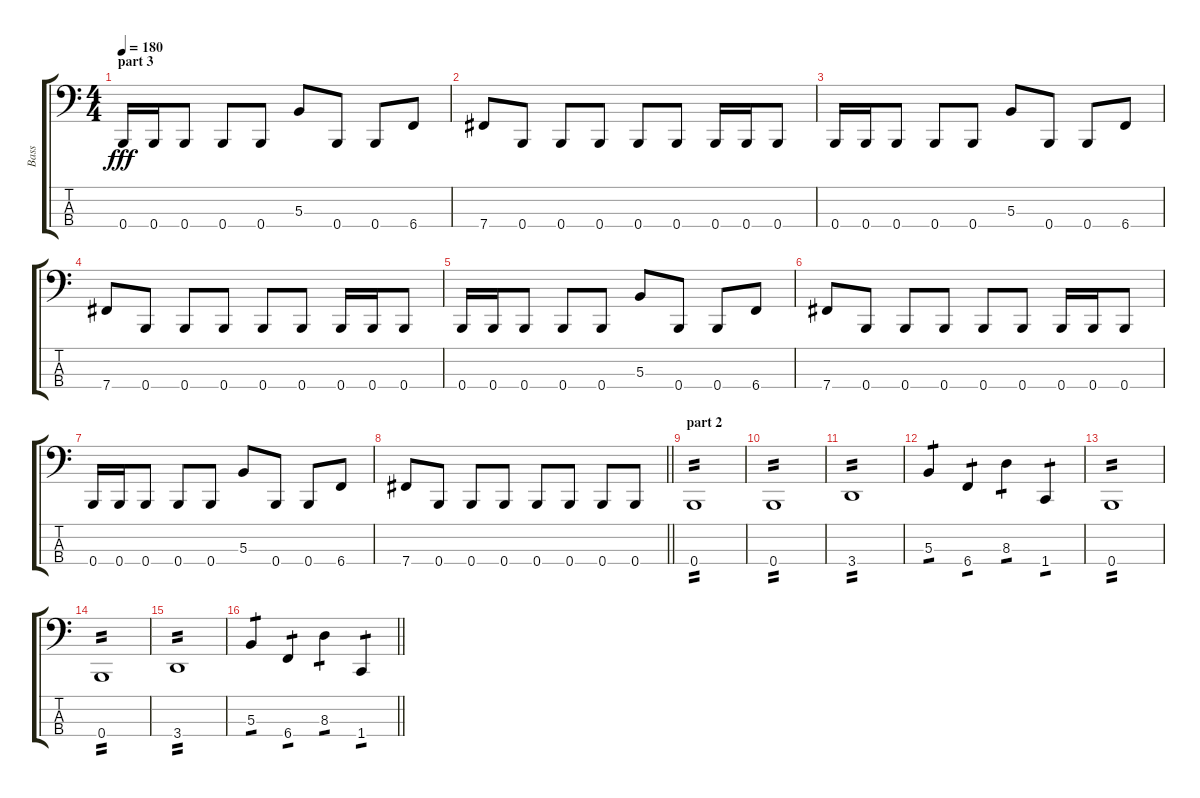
\track ("Bass" "Bass") {instrument electricbasspick}
\staff {score tabs}
\tuning (E2 B1 Gb1 B0) {hide}
\ts (4 4)
\section ("" "part 3")
\tempo 180
\clef f4
\ks c
0.4.16{dy fff} 0.4.16 0.4.8 0.4.8 0.4.8 5.3.8 0.4.8 0.4.8 6.4.8 |
7.4.8 0.4.8 0.4.8 0.4.8 0.4.8 0.4.8 0.4.16 0.4.16 0.4.8 |
0.4.16 0.4.16 0.4.8 0.4.8 0.4.8 5.3.8 0.4.8 0.4.8 6.4.8 |
7.4.8 0.4.8 0.4.8 0.4.8 0.4.8 0.4.8 0.4.16 0.4.16 0.4.8 |
0.4.16 0.4.16 0.4.8 0.4.8 0.4.8 5.3.8 0.4.8 0.4.8 6.4.8 |
7.4.8 0.4.8 0.4.8 0.4.8 0.4.8 0.4.8 0.4.16 0.4.16 0.4.8 |
0.4.16 0.4.16 0.4.8 0.4.8 0.4.8 5.3.8 0.4.8 0.4.8 6.4.8 |
\barLineRight lightlight
7.4.8 0.4.8 0.4.8 0.4.8 0.4.8 0.4.8 0.4.8 0.4.8 |
\section ("" "part 2")
0.4.1{tp 2} |
0.4.1{tp 2} |
3.4.1{tp 2} |
5.3.4{tp 1} 6.4.4{tp 1} 8.3.4{tp 1} 1.4.4{tp 1} |
0.4.1{tp 2} |
0.4.1{tp 2} |
3.4.1{tp 2} |
\barLineRight lightlight
5.3.4{tp 1} 6.4.4{tp 1} 8.3.4{tp 1} 1.4.4{tp 1}
